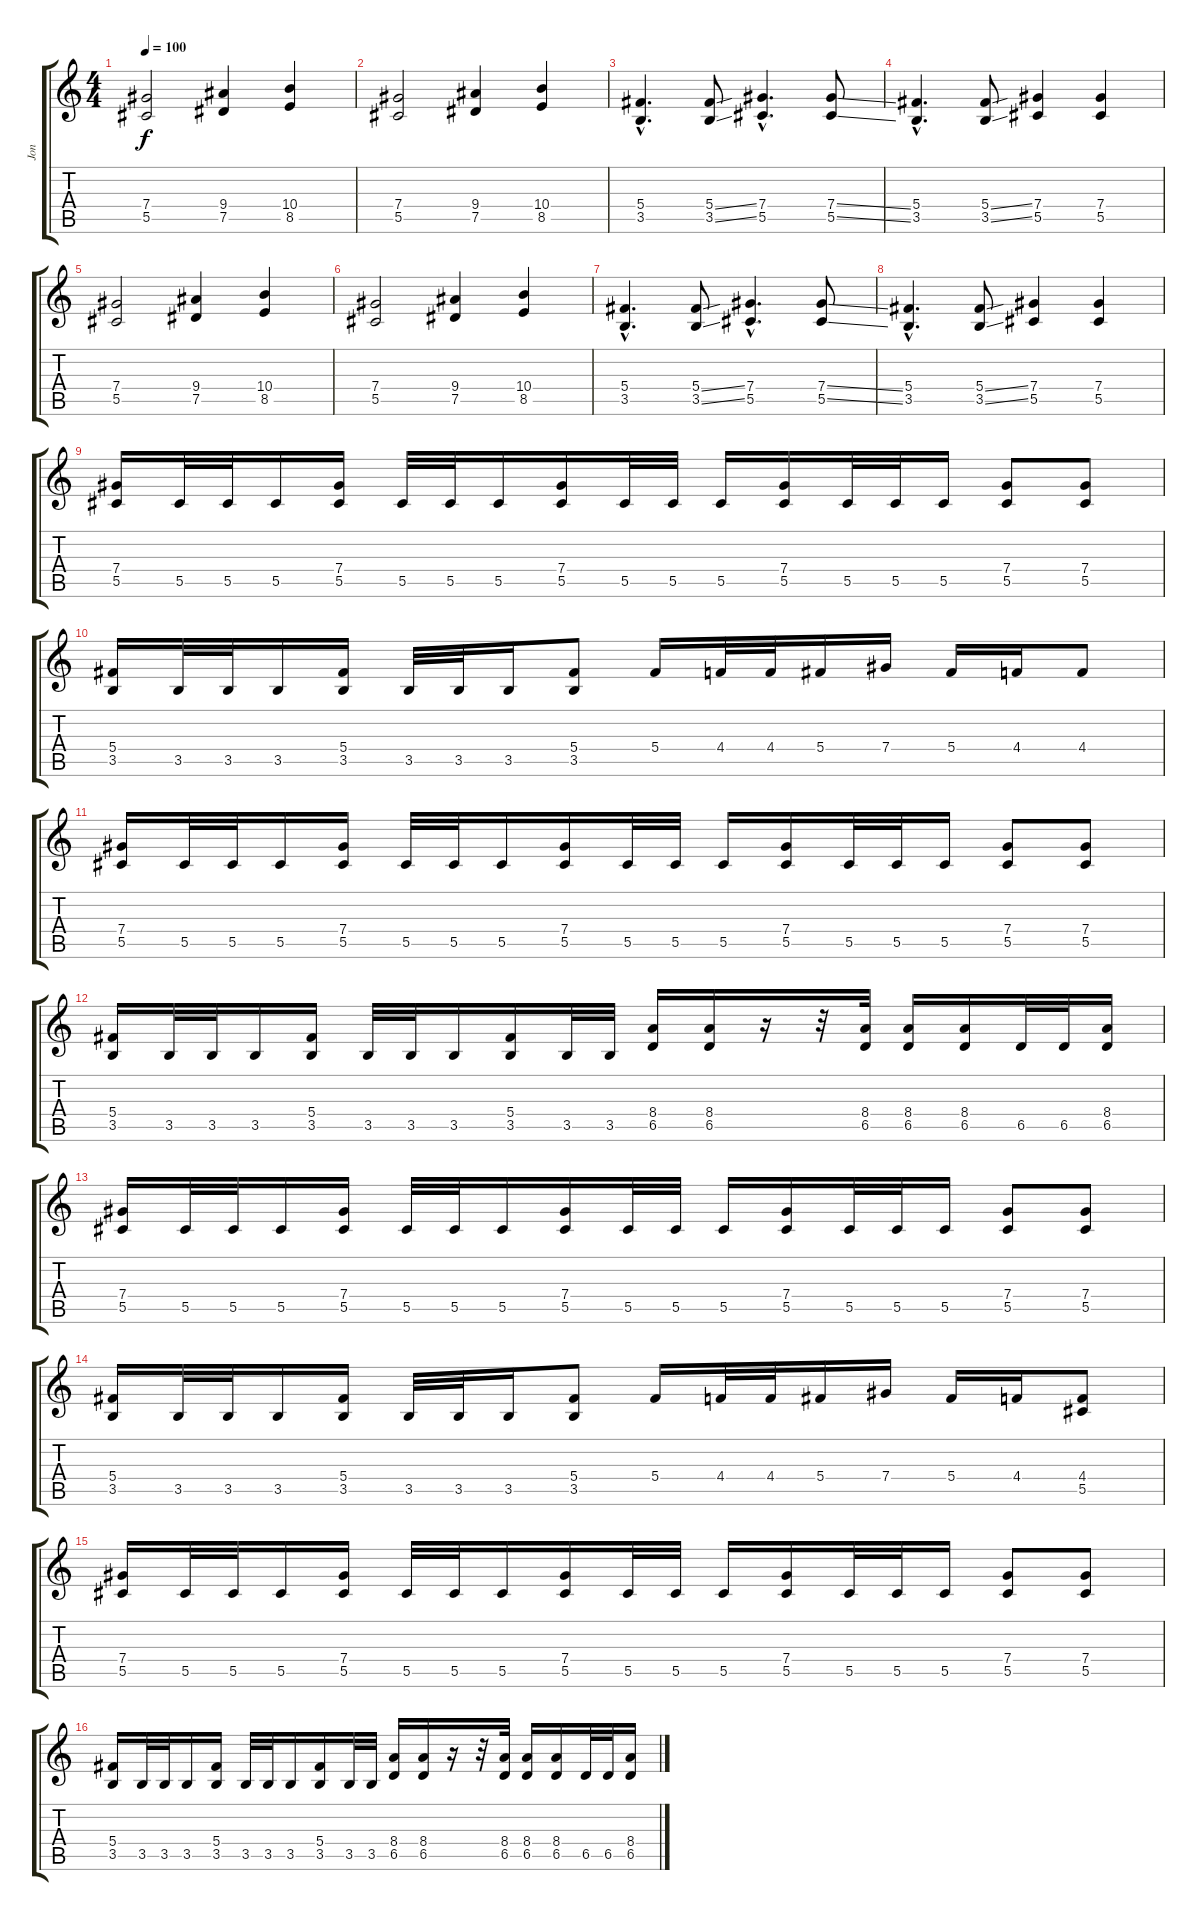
\track ("Jon" "Jon") {instrument distortionguitar}
\staff {score tabs}
\tuning (Eb4 Bb3 Gb3 Db3 Ab2 Eb2) {hide}
\ts (4 4)
\tempo 100
\clef g2
\ks c
(7.4 5.5).2{dy f} (9.4 7.5).4 (10.4 8.5).4 |
(7.4 5.5).2 (9.4 7.5).4 (10.4 8.5).4 |
(5.4{hac} 3.5{hac}).4{d} (5.4{ss} 3.5{ss}).8 (7.4{hac} 5.5{hac}).4{d} (7.4{ss} 5.5{ss}).8 |
(5.4{hac} 3.5{hac}).4{d} (5.4{ss} 3.5{ss}).8 (7.4 5.5).4 (7.4 5.5).4 |
(7.4 5.5).2 (9.4 7.5).4 (10.4 8.5).4 |
(7.4 5.5).2 (9.4 7.5).4 (10.4 8.5).4 |
(5.4{hac} 3.5{hac}).4{d} (5.4{ss} 3.5{ss}).8 (7.4{hac} 5.5{hac}).4{d} (7.4{ss} 5.5{ss}).8 |
(5.4{hac} 3.5{hac}).4{d} (5.4{ss} 3.5{ss}).8 (7.4 5.5).4 (7.4 5.5).4 |
(7.4 5.5).16 5.5.32 5.5.32 5.5.16 (7.4 5.5).16 5.5.32 5.5.32 5.5.16 (7.4 5.5).16 5.5.32 5.5.32 5.5.16 (7.4 5.5).16 5.5.32 5.5.32 5.5.16 (7.4 5.5).8 (7.4 5.5).8 |
(5.4 3.5).16 3.5.32 3.5.32 3.5.16 (5.4 3.5).16 3.5.32 3.5.32 3.5.16 (5.4 3.5).8 5.4.16 4.4.32 4.4.32 5.4.16 7.4.16 5.4.16 4.4.16 4.4.8 |
(7.4 5.5).16 5.5.32 5.5.32 5.5.16 (7.4 5.5).16 5.5.32 5.5.32 5.5.16 (7.4 5.5).16 5.5.32 5.5.32 5.5.16 (7.4 5.5).16 5.5.32 5.5.32 5.5.16 (7.4 5.5).8 (7.4 5.5).8 |
(5.4 3.5).16 3.5.32 3.5.32 3.5.16 (5.4 3.5).16 3.5.32 3.5.32 3.5.16 (5.4 3.5).16 3.5.32 3.5.32 (8.4 6.5).16 (8.4 6.5).16 r.16 r.32 (8.4 6.5).32 (8.4 6.5).16 (8.4 6.5).16 6.5.32 6.5.32 (8.4 6.5).16 |
(7.4 5.5).16 5.5.32 5.5.32 5.5.16 (7.4 5.5).16 5.5.32 5.5.32 5.5.16 (7.4 5.5).16 5.5.32 5.5.32 5.5.16 (7.4 5.5).16 5.5.32 5.5.32 5.5.16 (7.4 5.5).8 (7.4 5.5).8 |
(5.4 3.5).16 3.5.32 3.5.32 3.5.16 (5.4 3.5).16 3.5.32 3.5.32 3.5.16 (5.4 3.5).8 5.4.16 4.4.32 4.4.32 5.4.16 7.4.16 5.4.16 4.4.16 (4.4 5.5).8 |
(7.4 5.5).16 5.5.32 5.5.32 5.5.16 (7.4 5.5).16 5.5.32 5.5.32 5.5.16 (7.4 5.5).16 5.5.32 5.5.32 5.5.16 (7.4 5.5).16 5.5.32 5.5.32 5.5.16 (7.4 5.5).8 (7.4 5.5).8 |
(5.4 3.5).16 3.5.32 3.5.32 3.5.16 (5.4 3.5).16 3.5.32 3.5.32 3.5.16 (5.4 3.5).16 3.5.32 3.5.32 (8.4 6.5).16 (8.4 6.5).16 r.16 r.32 (8.4 6.5).32 (8.4 6.5).16 (8.4 6.5).16 6.5.32 6.5.32 (8.4 6.5).16
